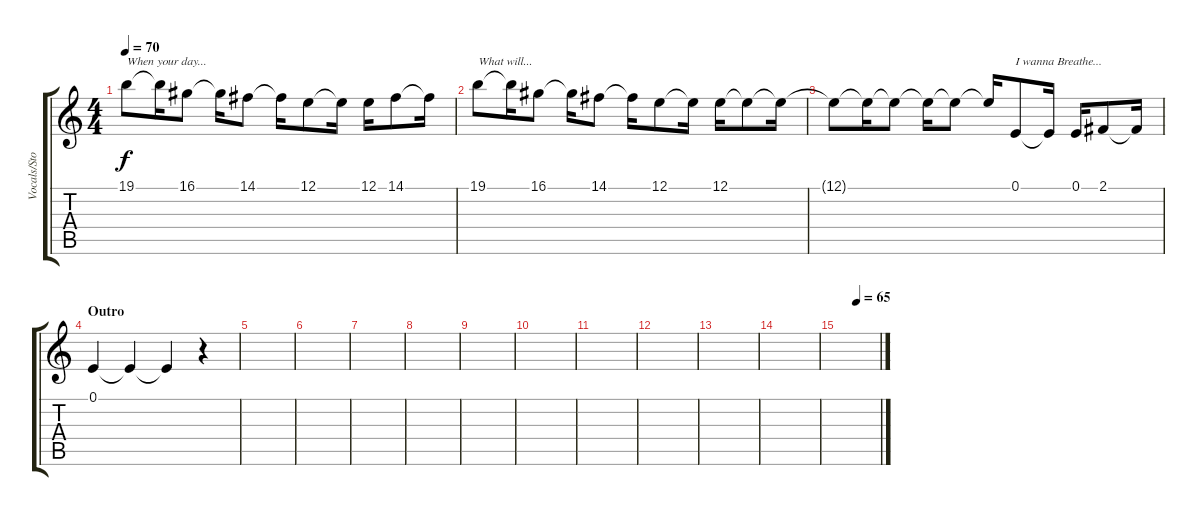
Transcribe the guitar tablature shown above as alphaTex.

\track ("Vocals/Stouts989" "Vocals/Sto") {instrument lead8bassandlead}
\staff {score tabs}
\tuning (E4 B3 G3 D3 A2 E2) {hide}
\ts (4 4)
\tempo 70
\clef g2
\ks c
19.1.8{txt "When your day..." dy f} 19.1{t}.16 16.1.8 16.1{t}.16 14.1.8 14.1{t}.16 12.1.8 12.1{t}.16 12.1.16 14.1.8 14.1{t}.16 |
19.1.8{txt "What will..."} 19.1{t}.16 16.1.8 16.1{t}.16 14.1.8 14.1{t}.16 12.1.8 12.1{t}.16 12.1.16 12.1{t}.8 12.1{t}.16 |
12.1{t}.8 12.1{t}.16 12.1{t}.8 12.1{t}.16 12.1{t}.8 12.1{t}.16 0.1.8{txt "I wanna Breathe..."} 0.1{t}.16 0.1.16 2.1.8 2.1{t}.16 |
\section ("" "Outro")
0.1.4 0.1{t}.4 0.1{t}.4 r.4 |
|
|
|
|
|
|
|
|
|
|
\tempo (65 0.4375)
